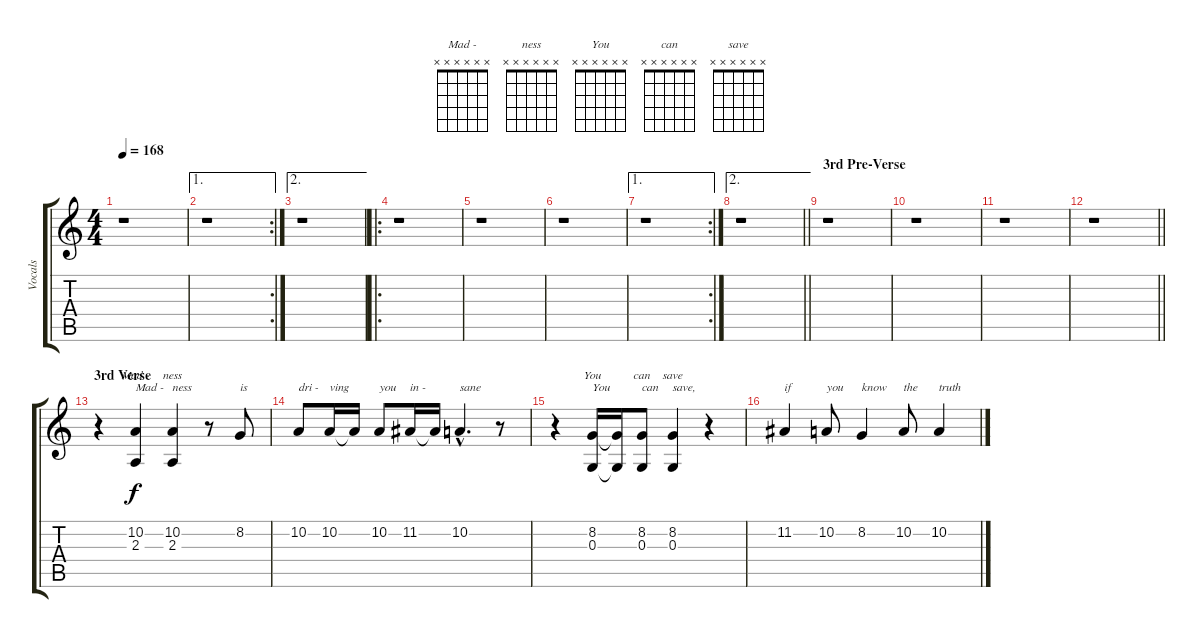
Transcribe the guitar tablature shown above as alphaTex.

\track ("Vocals" "Vocals") {instrument tenorsax}
\staff {score tabs}
\tuning (E4 B3 G3 D3 A2 D2) {hide}
\chord ("Mad -" x x x x x x) {firstfret 0}
\chord ("ness" x x x x x x) {firstfret 0}
\chord ("You" x x x x x x) {firstfret 0}
\chord ("can" x x x x x x) {firstfret 0}
\chord ("save" x x x x x x) {firstfret 0}
\ts (4 4)
\tempo 168
\clef g2
\ks c
r.1{dy f} |
\ae 1
\rc 2
r.1 |
\ae 2
r.1 |
\ro
r.1 |
r.1 |
r.1 |
\ae 1
\rc 2
r.1 |
\ae 2
\barLineRight lightlight
r.1 |
\section ("" "3rd Pre-Verse")
r.1 |
r.1 |
r.1 |
\barLineRight lightlight
r.1 |
\section ("" "3rd Verse")
r.4 (10.2 2.3).4{ch "Mad -" txt "Mad -"} (10.2 2.3).4{ch "ness" txt "ness"} r.8 8.2.8{txt "is"} |
10.2.8{txt "dri -"} 10.2.16{txt "ving"} 10.2{t}.16 10.2.8{txt "you"} 11.2.16{txt "in -"} 11.2{t}.16 10.2{hac}.4{d txt "sane"} r.8 |
r.4 (8.2 0.3).16{ch "You" txt "You"} (8.2{t} 0.3{t}).16 (8.2 0.3).8{ch "can" txt "can"} (8.2 0.3).4{ch "save" txt "save,"} r.4 |
11.2.4{txt "if"} 10.2.8{txt "you"} 8.2.4{txt "know"} 10.2.8{txt "the"} 10.2.4{txt "truth"}
